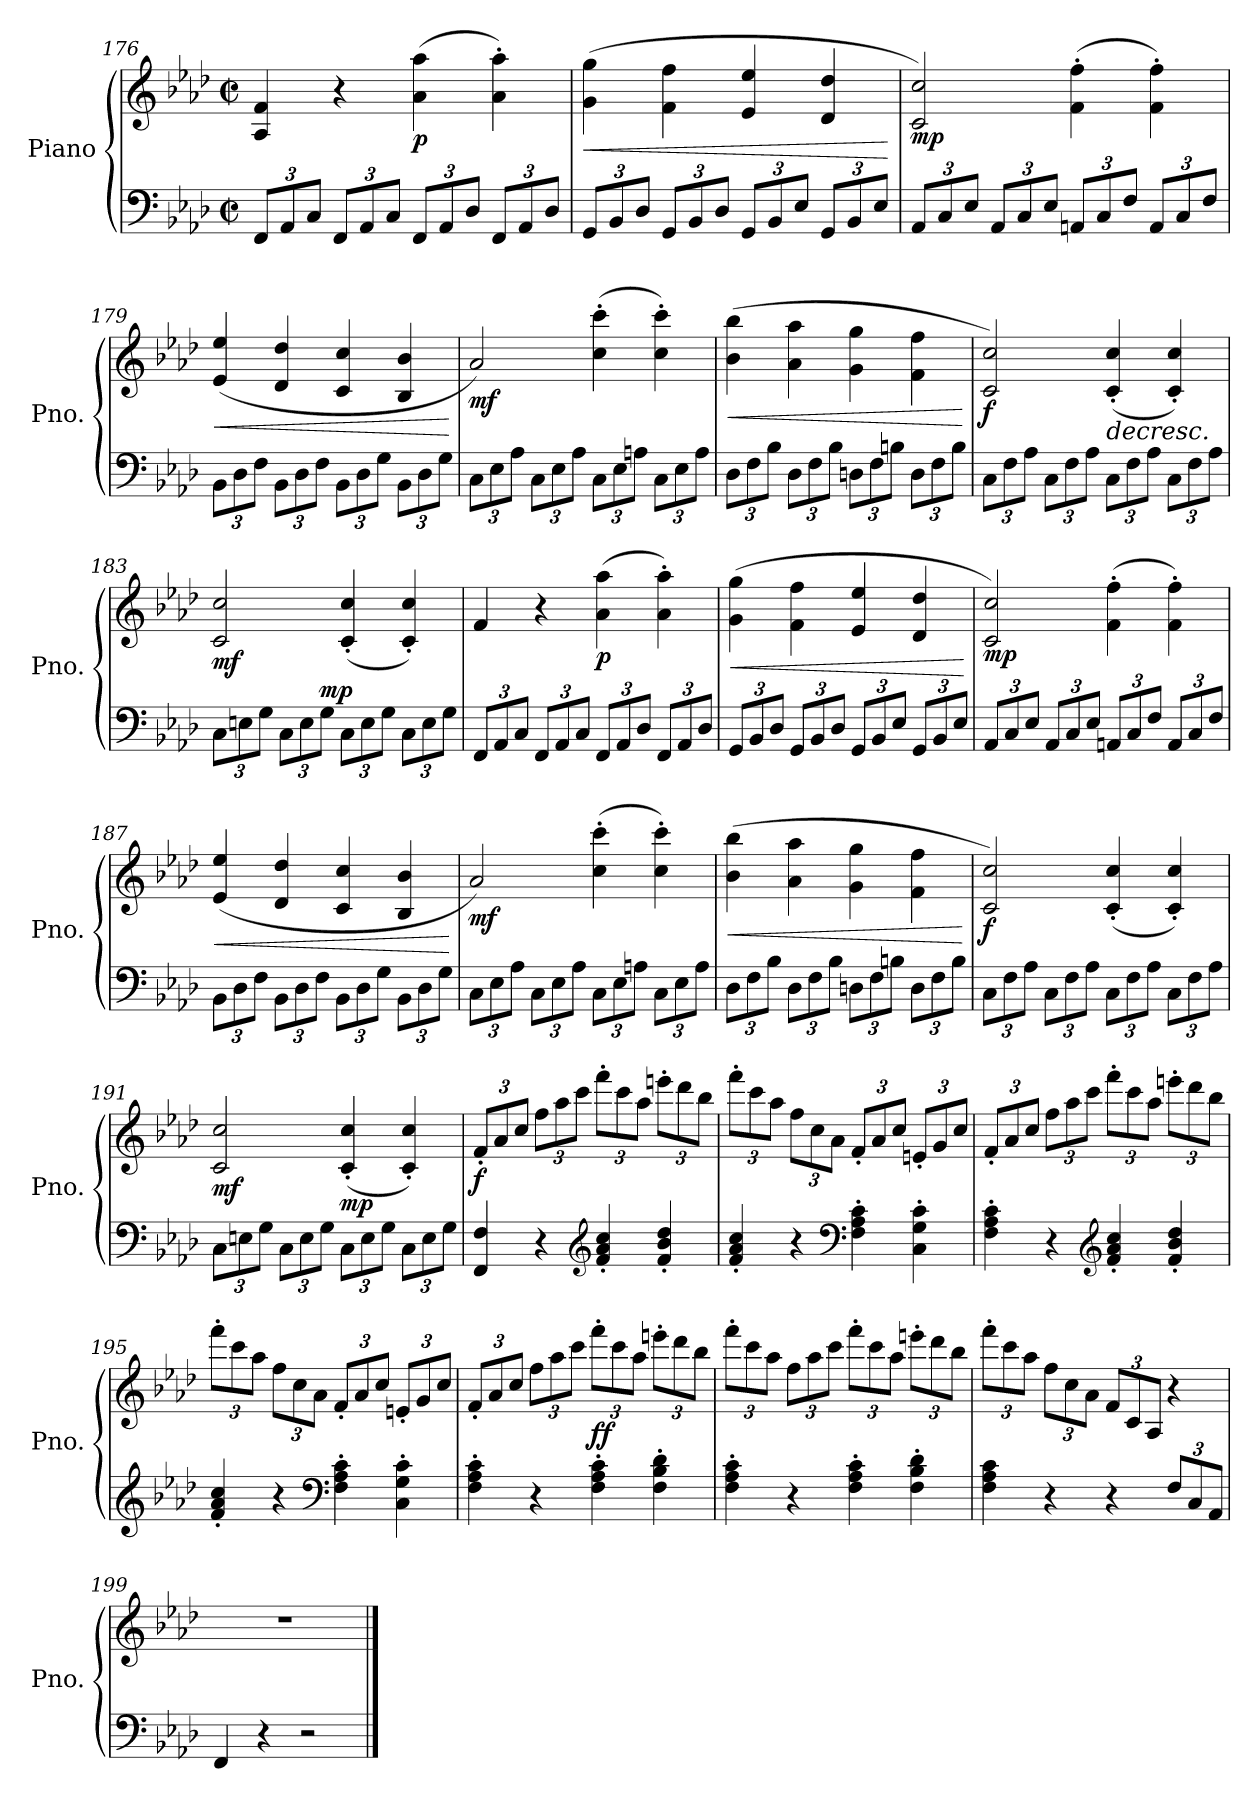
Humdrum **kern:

**kern	**kern	**dynam
*part1	*part1	*part1
*staff2	*staff1	*staff1/2
*I"Piano	*	*
*I'Pno.	*	*
!!LO:LB:g=z
*clefF4	*clefG2	*
*k[b-e-a-d-]	*k[b-e-a-d-]	*
*A-:	*A-:	*
*M2/2	*M2/2	*
*met(c|)	*met(c|)	*
*Xbrackettup	*	*
=176	=176	=176
12FF/L	4A-/ 4f/	.
12AA-/	.	.
12C/J	.	.
12FF/L	4r	.
12AA-/	.	.
12C/J	.	.
!	!	!LO:DY:b
12FF/L	(>4a-\ 4aa-\	p
12AA-/	.	.
12D-/J	.	.
12FF/L	4a-\' 4aa-\')	.
12AA-/	.	.
12D-/J	.	.
=177	=177	=177
!	!	!LO:HP:b
12GG/L	(>4g\ 4gg\	<
12BB-/	.	.
12D-/J	.	.
12GG/L	4f\ 4ff\	.
12BB-/	.	.
12D-/J	.	.
12GG/L	4e-/ 4ee-/	.
12BB-/	.	.
12E-/J	.	.
12GG/L	4d-/ 4dd-/	.
12BB-/	.	.
12E-/J	.	.
.	.	[
=178	=178	=178
!	!	!LO:DY:b
12AA-/L	2c/ 2cc/)	mp
12C/	.	.
12E-/J	.	.
12AA-/L	.	.
12C/	.	.
12E-/J	.	.
12AAn/L	(>4f\' 4ff\'	.
12C/	.	.
12F/J	.	.
12AA/L	4f\' 4ff\')	.
12C/	.	.
12F/J	.	.
=179	=179	=179
!	!	!LO:HP:b
12BB-\L	(<4e-/ 4ee-/	<
12D-\	.	.
12F\J	.	.
12BB-\L	4d-/ 4dd-/	.
12D-\	.	.
12F\J	.	.
12BB-\L	4c/ 4cc/	.
12D-\	.	.
12G\J	.	.
12BB-\L	4B-/ 4b-/	.
12D-\	.	.
12G\J	.	.
.	.	[
!!LO:LB:g=z
=180	=180	=180
!	!	!LO:DY:b
12C\L	2a-/)	mf
12E-\	.	.
12A-\J	.	.
12C\L	.	.
12E-\	.	.
12A-\J	.	.
12C\L	(>4cc\' 4ccc\'	.
12E-\	.	.
12An\J	.	.
12C\L	4cc\' 4ccc\')	.
12E-\	.	.
12A\J	.	.
=181	=181	=181
!	!	!LO:HP:b
12D-\L	(>4b-\ 4bb-\	<
12F\	.	.
12B-\J	.	.
12D-\L	4a-\ 4aa-\	.
12F\	.	.
12B-\J	.	.
12Dn\L	4g\ 4gg\	.
12F\	.	.
12Bn\J	.	.
12D\L	4f\ 4ff\	.
12F\	.	.
12B\J	.	.
.	.	[
=182	=182	=182
!	!	!LO:DY:b
12C\L	2c/ 2cc/)	f
12F\	.	.
12A-\J	.	.
12C\L	.	.
12F\	.	.
12A-\J	.	.
!	!	!LO:HP:b
12C\L	(<4c/' 4cc/'	>
12F\	.	.
12A-\J	.	.
12C\L	4c/' 4cc/')	.
12F\	.	.
12A-\J	.	.
=183	=183	=183
!	!	!LO:DY:b
12C\L	2c/ 2cc/	mf
12En\	.	.
12G\J	.	.
12C\L	.	.
12E\	.	.
!	!	!LO:DY:a=2
12G\J	.	mp
12C\L	(<4c/' 4cc/'	.
12E\	.	.
12G\J	.	.
12C\L	4c/' 4cc/')	]
12E\	.	.
12G\J	.	.
!!LO:LB:g=z
=184	=184	=184
12FF/L	4f/	.
12AA-/	.	.
12C/J	.	.
12FF/L	4r	.
12AA-/	.	.
12C/J	.	.
!	!	!LO:DY:b
12FF/L	(>4a-\ 4aa-\	p
12AA-/	.	.
12D-/J	.	.
12FF/L	4a-\' 4aa-\')	.
12AA-/	.	.
12D-/J	.	.
=185	=185	=185
!	!	!LO:HP:b
12GG/L	(>4g\ 4gg\	<
12BB-/	.	.
12D-/J	.	.
12GG/L	4f\ 4ff\	.
12BB-/	.	.
12D-/J	.	.
12GG/L	4e-/ 4ee-/	.
12BB-/	.	.
12E-/J	.	.
12GG/L	4d-/ 4dd-/	.
12BB-/	.	.
12E-/J	.	.
.	.	[
=186	=186	=186
!	!	!LO:DY:b
12AA-/L	2c/ 2cc/)	mp
12C/	.	.
12E-/J	.	.
12AA-/L	.	.
12C/	.	.
12E-/J	.	.
12AAn/L	(>4f\' 4ff\'	.
12C/	.	.
12F/J	.	.
12AA/L	4f\' 4ff\')	.
12C/	.	.
12F/J	.	.
=187	=187	=187
!	!	!LO:HP:b
12BB-\L	(<4e-/ 4ee-/	<
12D-\	.	.
12F\J	.	.
12BB-\L	4d-/ 4dd-/	.
12D-\	.	.
12F\J	.	.
12BB-\L	4c/ 4cc/	.
12D-\	.	.
12G\J	.	.
12BB-\L	4B-/ 4b-/	.
12D-\	.	.
12G\J	.	.
.	.	[
!!LO:LB:g=z
=188	=188	=188
!	!	!LO:DY:b
12C\L	2a-/)	mf
12E-\	.	.
12A-\J	.	.
12C\L	.	.
12E-\	.	.
12A-\J	.	.
12C\L	(>4cc\' 4ccc\'	.
12E-\	.	.
12An\J	.	.
12C\L	4cc\' 4ccc\')	.
12E-\	.	.
12A\J	.	.
=189	=189	=189
!	!	!LO:HP:b
12D-\L	(>4b-\ 4bb-\	<
12F\	.	.
12B-\J	.	.
12D-\L	4a-\ 4aa-\	.
12F\	.	.
12B-\J	.	.
12Dn\L	4g\ 4gg\	.
12F\	.	.
12Bn\J	.	.
12D\L	4f\ 4ff\	.
12F\	.	.
12B\J	.	.
.	.	[
=190	=190	=190
!	!	!LO:DY:b
12C\L	2c/ 2cc/)	f
12F\	.	.
12A-\J	.	.
12C\L	.	.
12F\	.	.
12A-\J	.	.
12C\L	(<4c/' 4cc/'	.
12F\	.	.
12A-\J	.	.
12C\L	4c/' 4cc/')	.
12F\	.	.
12A-\J	.	.
=191	=191	=191
!	!	!LO:DY:b
12C\L	2c/ 2cc/	mf
12En\	.	.
12G\J	.	.
12C\L	.	.
12E\	.	.
12G\J	.	.
!	!	!LO:DY:b
12C\L	(<4c/' 4cc/'	mp
12E\	.	.
12G\J	.	.
12C\L	4c/' 4cc/')	.
12E\	.	.
12G\J	.	.
!!LO:PB:g=z
=192	=192	=192
*	*Xbrackettup	*
!	!	!LO:DY:b
4FF/ 4F/	12f'/L	f
.	12a-/	.
.	12cc/J	.
4r	12ff\L	.
.	12aa-\	.
.	12ccc\J	.
*clefG2	*	*
4f/' 4a-/' 4cc/'	12fff'\L	.
.	12ccc\	.
.	12aa-\J	.
4f/' 4b-/' 4dd-/'	12eeen'\L	.
.	12ddd-\	.
.	12bb-\J	.
=193	=193	=193
4f/' 4a-/' 4cc/'	12fff'\L	.
.	12ccc\	.
.	12aa-\J	.
4r	12ff\L	.
.	12cc\	.
.	12a-\J	.
*clefF4	*	*
4F\' 4A-\' 4c\'	12f'/L	.
.	12a-/	.
.	12cc/J	.
4C\' 4G\' 4c\'	12en'/L	.
.	12g/	.
.	12cc/J	.
=194	=194	=194
4F\' 4A-\' 4c\'	12f'/L	.
.	12a-/	.
.	12cc/J	.
4r	12ff\L	.
.	12aa-\	.
.	12ccc\J	.
*clefG2	*	*
4f/' 4a-/' 4cc/'	12fff'\L	.
.	12ccc\	.
.	12aa-\J	.
4f/' 4b-/' 4dd-/'	12eeen'\L	.
.	12ddd-\	.
.	12bb-\J	.
!!LO:LB:g=z
=195	=195	=195
4f/' 4a-/' 4cc/'	12fff'\L	.
.	12ccc\	.
.	12aa-\J	.
4r	12ff\L	.
.	12cc\	.
.	12a-\J	.
*clefF4	*	*
4F\' 4A-\' 4c\'	12f'/L	.
.	12a-/	.
.	12cc/J	.
4C\' 4G\' 4c\'	12en'/L	.
.	12g/	.
.	12cc/J	.
=196	=196	=196
4F\' 4A-\' 4c\'	12f'/L	.
.	12a-/	.
.	12cc/J	.
4r	12ff\L	.
.	12aa-\	.
.	12ccc\J	.
!	!	!LO:DY:b
4F\' 4A-\' 4c\'	12fff'\L	ff
.	12ccc\	.
.	12aa-\J	.
4F\' 4B-\' 4d-\'	12eeen'\L	.
.	12ddd-\	.
.	12bb-\J	.
=197	=197	=197
4F\' 4A-\' 4c\'	12fff'\L	.
.	12ccc\	.
.	12aa-\J	.
4r	12ff\L	.
.	12aa-\	.
.	12ccc\J	.
4F\' 4A-\' 4c\'	12fff'\L	.
.	12ccc\	.
.	12aa-\J	.
4F\' 4B-\' 4d-\'	12eeen'\L	.
.	12ddd-\	.
.	12bb-\J	.
!!LO:LB:g=z
=198	=198	=198
4F\ 4A-\ 4c\	12fff'\L	.
.	12ccc\	.
.	12aa-\J	.
4r	12ff\L	.
.	12cc\	.
.	12a-\J	.
4r	12f/L	.
.	12c/	.
.	12A-/J	.
12F/L	4r	.
12C/	.	.
12AA-/J	.	.
=199	=199	=199
4FF/	1r	.
4r	.	.
2r	.	.
==	==	==
*-	*-	*-
